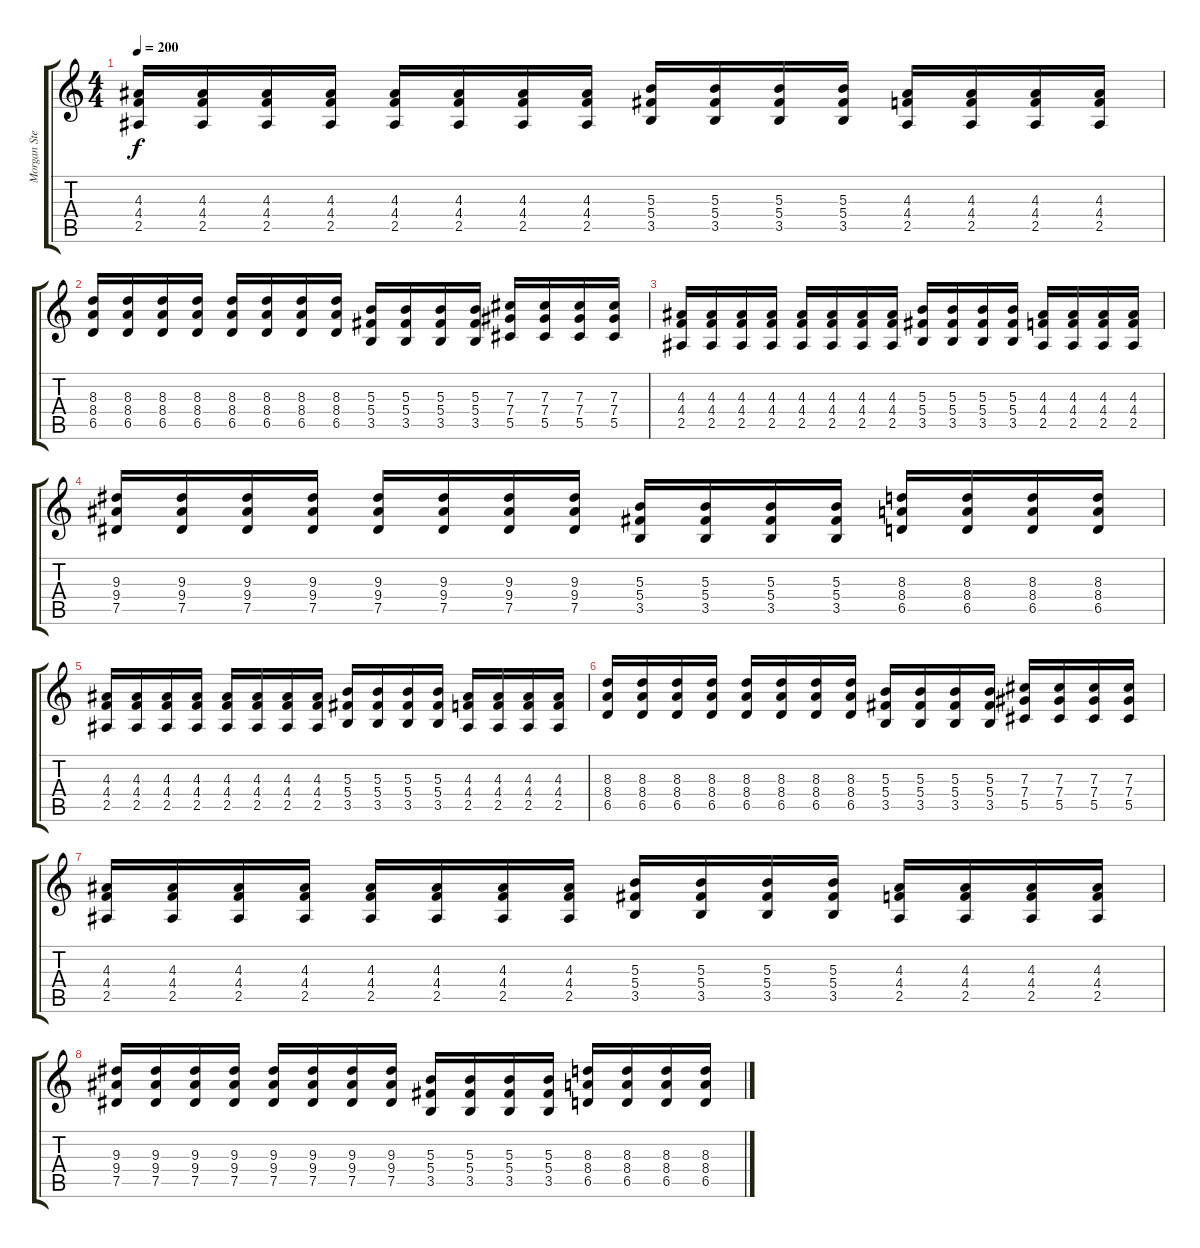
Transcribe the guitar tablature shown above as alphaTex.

\track ("Morgan Steinmeyer Håkansson" "Morgan Ste") {instrument distortionguitar}
\staff {score tabs}
\tuning (Eb4 Bb3 Gb3 Db3 Ab2 Eb2) {hide}
\ts (4 4)
\tempo 200
\clef g2
\ks c
(4.3 4.4 2.5).16{dy f instrument distortionguitar} (4.3 4.4 2.5).16 (4.3 4.4 2.5).16 (4.3 4.4 2.5).16 (4.3 4.4 2.5).16 (4.3 4.4 2.5).16 (4.3 4.4 2.5).16 (4.3 4.4 2.5).16 (5.3 5.4 3.5).16 (5.3 5.4 3.5).16 (5.3 5.4 3.5).16 (5.3 5.4 3.5).16 (4.3 4.4 2.5).16 (4.3 4.4 2.5).16 (4.3 4.4 2.5).16 (4.3 4.4 2.5).16 |
(8.3 8.4 6.5).16 (8.3 8.4 6.5).16 (8.3 8.4 6.5).16 (8.3 8.4 6.5).16 (8.3 8.4 6.5).16 (8.3 8.4 6.5).16 (8.3 8.4 6.5).16 (8.3 8.4 6.5).16 (5.3 5.4 3.5).16 (5.3 5.4 3.5).16 (5.3 5.4 3.5).16 (5.3 5.4 3.5).16 (7.3 7.4 5.5).16 (7.3 7.4 5.5).16 (7.3 7.4 5.5).16 (7.3 7.4 5.5).16 |
(4.3 4.4 2.5).16 (4.3 4.4 2.5).16 (4.3 4.4 2.5).16 (4.3 4.4 2.5).16 (4.3 4.4 2.5).16 (4.3 4.4 2.5).16 (4.3 4.4 2.5).16 (4.3 4.4 2.5).16 (5.3 5.4 3.5).16 (5.3 5.4 3.5).16 (5.3 5.4 3.5).16 (5.3 5.4 3.5).16 (4.3 4.4 2.5).16 (4.3 4.4 2.5).16 (4.3 4.4 2.5).16 (4.3 4.4 2.5).16 |
(9.3 9.4 7.5).16 (9.3 9.4 7.5).16 (9.3 9.4 7.5).16 (9.3 9.4 7.5).16 (9.3 9.4 7.5).16 (9.3 9.4 7.5).16 (9.3 9.4 7.5).16 (9.3 9.4 7.5).16 (5.3 5.4 3.5).16 (5.3 5.4 3.5).16 (5.3 5.4 3.5).16 (5.3 5.4 3.5).16 (8.3 8.4 6.5).16 (8.3 8.4 6.5).16 (8.3 8.4 6.5).16 (8.3 8.4 6.5).16 |
(4.3 4.4 2.5).16 (4.3 4.4 2.5).16 (4.3 4.4 2.5).16 (4.3 4.4 2.5).16 (4.3 4.4 2.5).16 (4.3 4.4 2.5).16 (4.3 4.4 2.5).16 (4.3 4.4 2.5).16 (5.3 5.4 3.5).16 (5.3 5.4 3.5).16 (5.3 5.4 3.5).16 (5.3 5.4 3.5).16 (4.3 4.4 2.5).16 (4.3 4.4 2.5).16 (4.3 4.4 2.5).16 (4.3 4.4 2.5).16 |
(8.3 8.4 6.5).16 (8.3 8.4 6.5).16 (8.3 8.4 6.5).16 (8.3 8.4 6.5).16 (8.3 8.4 6.5).16 (8.3 8.4 6.5).16 (8.3 8.4 6.5).16 (8.3 8.4 6.5).16 (5.3 5.4 3.5).16 (5.3 5.4 3.5).16 (5.3 5.4 3.5).16 (5.3 5.4 3.5).16 (7.3 7.4 5.5).16 (7.3 7.4 5.5).16 (7.3 7.4 5.5).16 (7.3 7.4 5.5).16 |
(4.3 4.4 2.5).16 (4.3 4.4 2.5).16 (4.3 4.4 2.5).16 (4.3 4.4 2.5).16 (4.3 4.4 2.5).16 (4.3 4.4 2.5).16 (4.3 4.4 2.5).16 (4.3 4.4 2.5).16 (5.3 5.4 3.5).16 (5.3 5.4 3.5).16 (5.3 5.4 3.5).16 (5.3 5.4 3.5).16 (4.3 4.4 2.5).16 (4.3 4.4 2.5).16 (4.3 4.4 2.5).16 (4.3 4.4 2.5).16 |
(9.3 9.4 7.5).16 (9.3 9.4 7.5).16 (9.3 9.4 7.5).16 (9.3 9.4 7.5).16 (9.3 9.4 7.5).16 (9.3 9.4 7.5).16 (9.3 9.4 7.5).16 (9.3 9.4 7.5).16 (5.3 5.4 3.5).16 (5.3 5.4 3.5).16 (5.3 5.4 3.5).16 (5.3 5.4 3.5).16 (8.3 8.4 6.5).16 (8.3 8.4 6.5).16 (8.3 8.4 6.5).16 (8.3 8.4 6.5).16
